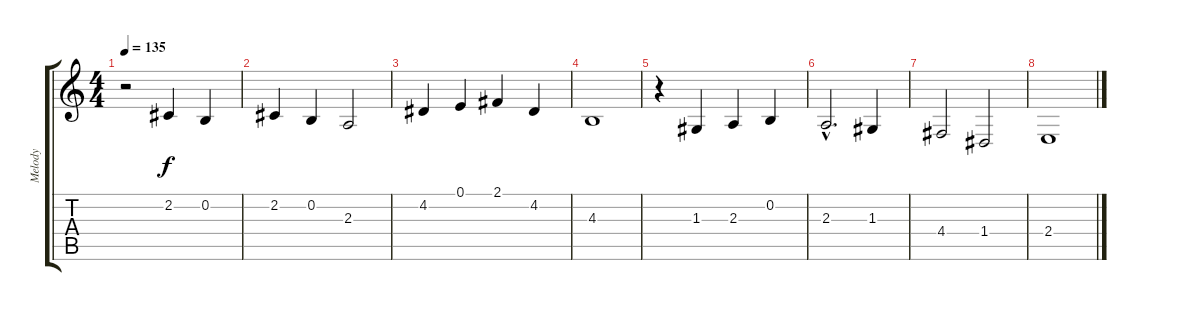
\track ("Melody" "Melody") {instrument synthvoice}
\staff {score tabs}
\tuning (E4 B3 G3 D3 A2 E2) {hide}
\ts (4 4)
\tempo 135
\clef g2
\ks c
r.2{dy f} 2.2.4 0.2.4 |
2.2.4 0.2.4 2.3.2 |
4.2.4 0.1.4 2.1.4 4.2.4 |
4.3.1 |
r.4 1.3.4 2.3.4 0.2.4 |
2.3{hac}.2{d} 1.3.4 |
4.4.2 1.4.2 |
2.4.1
